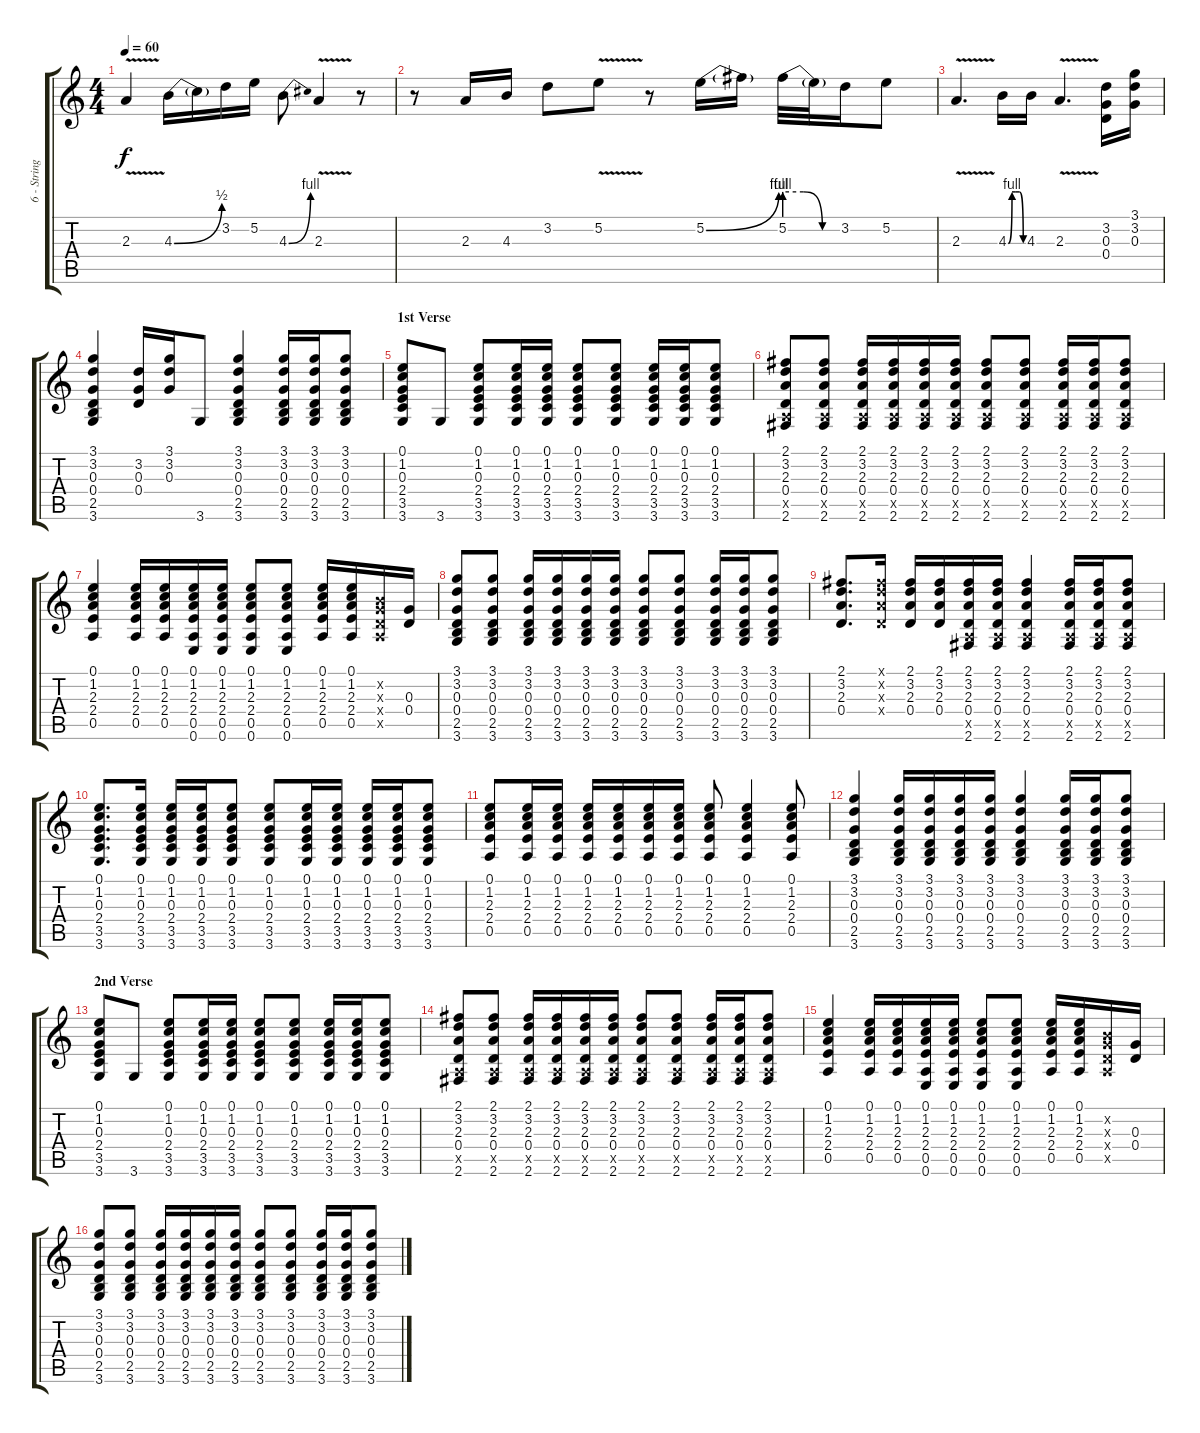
\track ("6 - String Acoustic" "6 - String") {instrument acousticguitarsteel}
\staff {score tabs}
\tuning (E4 B3 G3 D3 A2 E2) {hide}
\ts (4 4)
\tempo 60
\clef g2
\ks c
2.3{v}.4{dy f} 4.3{be (bend 0 0 60 2)}.16 4.3{t}.16 3.2.16 5.2.16 4.3{be (bend 0 0 60 4)}.8 2.3{v}.4 r.8 |
r.8 2.3.16 4.3.16 3.2.8 5.2{v}.8 r.8 5.2{be (bend 0 0 60 4)}.16 5.2{t}.16 5.2{be (custom 0 4 20 4 40 0 60 0)}.32 5.2{t}.32 3.2.16 5.2.8 |
2.3{v}.4{d} 4.3{be (custom 0 0 15 4 30 4 45 4 60 0)}.16 4.3.16 2.3{v}.4{d} (3.2 0.3 0.4).16 (3.1 3.2 0.3).16 |
(3.1 3.2 0.3 0.4 2.5 3.6).4 (3.2 0.3 0.4).16 (3.1 3.2 0.3).16 3.6.8 (3.1 3.2 0.3 0.4 2.5 3.6).4 (3.1 3.2 0.3 0.4 2.5 3.6).16 (3.1 3.2 0.3 0.4 2.5 3.6).16 (3.1 3.2 0.3 0.4 2.5 3.6).8 |
\section ("" "1st Verse")
(0.1 1.2 0.3 2.4 3.5 3.6).8 3.6.8 (0.1 1.2 0.3 2.4 3.5 3.6).8 (0.1 1.2 0.3 2.4 3.5 3.6).16 (0.1 1.2 0.3 2.4 3.5 3.6).16 (0.1 1.2 0.3 2.4 3.5 3.6).8 (0.1 1.2 0.3 2.4 3.5 3.6).8 (0.1 1.2 0.3 2.4 3.5 3.6).16 (0.1 1.2 0.3 2.4 3.5 3.6).16 (0.1 1.2 0.3 2.4 3.5 3.6).8 |
(2.1 3.2 2.3 0.4 0.5{x} 2.6).8 (2.1 3.2 2.3 0.4 0.5{x} 2.6).8 (2.1 3.2 2.3 0.4 0.5{x} 2.6).16 (2.1 3.2 2.3 0.4 0.5{x} 2.6).16 (2.1 3.2 2.3 0.4 0.5{x} 2.6).16 (2.1 3.2 2.3 0.4 0.5{x} 2.6).16 (2.1 3.2 2.3 0.4 0.5{x} 2.6).8 (2.1 3.2 2.3 0.4 0.5{x} 2.6).8 (2.1 3.2 2.3 0.4 0.5{x} 2.6).16 (2.1 3.2 2.3 0.4 0.5{x} 2.6).16 (2.1 3.2 2.3 0.4 0.5{x} 2.6).8 |
(0.1 1.2 2.3 2.4 0.5).4 (0.1 1.2 2.3 2.4 0.5).16 (0.1 1.2 2.3 2.4 0.5).16 (0.1 1.2 2.3 2.4 0.5 0.6).16 (0.1 1.2 2.3 2.4 0.5 0.6).16 (0.1 1.2 2.3 2.4 0.5 0.6).8 (0.1 1.2 2.3 2.4 0.5 0.6).8 (0.1 1.2 2.3 2.4 0.5).16 (0.1 1.2 2.3 2.4 0.5).16 (0.2{x} 0.3{x} 0.4{x} 0.5{x}).16 (0.3 0.4).16 |
(3.1 3.2 0.3 0.4 2.5 3.6).8 (3.1 3.2 0.3 0.4 2.5 3.6).8 (3.1 3.2 0.3 0.4 2.5 3.6).16 (3.1 3.2 0.3 0.4 2.5 3.6).16 (3.1 3.2 0.3 0.4 2.5 3.6).16 (3.1 3.2 0.3 0.4 2.5 3.6).16 (3.1 3.2 0.3 0.4 2.5 3.6).8 (3.1 3.2 0.3 0.4 2.5 3.6).8 (3.1 3.2 0.3 0.4 2.5 3.6).16 (3.1 3.2 0.3 0.4 2.5 3.6).16 (3.1 3.2 0.3 0.4 2.5 3.6).8 |
(2.1 3.2 2.3 0.4).8{d} (2.1{x} 3.2{x} 2.3{x} 0.4{x}).16 (2.1 3.2 2.3 0.4).16 (2.1 3.2 2.3 0.4).16 (2.1 3.2 2.3 0.4 0.5{x} 2.6).16 (2.1 3.2 2.3 0.4 0.5{x} 2.6).16 (2.1 3.2 2.3 0.4 0.5{x} 2.6).4 (2.1 3.2 2.3 0.4 0.5{x} 2.6).16 (2.1 3.2 2.3 0.4 0.5{x} 2.6).16 (2.1 3.2 2.3 0.4 0.5{x} 2.6).8 |
(0.1 1.2 0.3 2.4 3.5 3.6).8{d} (0.1 1.2 0.3 2.4 3.5 3.6).16 (0.1 1.2 0.3 2.4 3.5 3.6).16 (0.1 1.2 0.3 2.4 3.5 3.6).16 (0.1 1.2 0.3 2.4 3.5 3.6).8 (0.1 1.2 0.3 2.4 3.5 3.6).8 (0.1 1.2 0.3 2.4 3.5 3.6).16 (0.1 1.2 0.3 2.4 3.5 3.6).16 (0.1 1.2 0.3 2.4 3.5 3.6).16 (0.1 1.2 0.3 2.4 3.5 3.6).16 (0.1 1.2 0.3 2.4 3.5 3.6).8 |
(0.1 1.2 2.3 2.4 0.5).8 (0.1 1.2 2.3 2.4 0.5).16 (0.1 1.2 2.3 2.4 0.5).16 (0.1 1.2 2.3 2.4 0.5).16 (0.1 1.2 2.3 2.4 0.5).16 (0.1 1.2 2.3 2.4 0.5).16 (0.1 1.2 2.3 2.4 0.5).16 (0.1 1.2 2.3 2.4 0.5).8 (0.1 1.2 2.3 2.4 0.5).4 (0.1 1.2 2.3 2.4 0.5).8 |
(3.1 3.2 0.3 0.4 2.5 3.6).4 (3.1 3.2 0.3 0.4 2.5 3.6).16 (3.1 3.2 0.3 0.4 2.5 3.6).16 (3.1 3.2 0.3 0.4 2.5 3.6).16 (3.1 3.2 0.3 0.4 2.5 3.6).16 (3.1 3.2 0.3 0.4 2.5 3.6).4 (3.1 3.2 0.3 0.4 2.5 3.6).16 (3.1 3.2 0.3 0.4 2.5 3.6).16 (3.1 3.2 0.3 0.4 2.5 3.6).8 |
\section ("" "2nd Verse")
(0.1 1.2 0.3 2.4 3.5 3.6).8 3.6.8 (0.1 1.2 0.3 2.4 3.5 3.6).8 (0.1 1.2 0.3 2.4 3.5 3.6).16 (0.1 1.2 0.3 2.4 3.5 3.6).16 (0.1 1.2 0.3 2.4 3.5 3.6).8 (0.1 1.2 0.3 2.4 3.5 3.6).8 (0.1 1.2 0.3 2.4 3.5 3.6).16 (0.1 1.2 0.3 2.4 3.5 3.6).16 (0.1 1.2 0.3 2.4 3.5 3.6).8 |
(2.1 3.2 2.3 0.4 0.5{x} 2.6).8 (2.1 3.2 2.3 0.4 0.5{x} 2.6).8 (2.1 3.2 2.3 0.4 0.5{x} 2.6).16 (2.1 3.2 2.3 0.4 0.5{x} 2.6).16 (2.1 3.2 2.3 0.4 0.5{x} 2.6).16 (2.1 3.2 2.3 0.4 0.5{x} 2.6).16 (2.1 3.2 2.3 0.4 0.5{x} 2.6).8 (2.1 3.2 2.3 0.4 0.5{x} 2.6).8 (2.1 3.2 2.3 0.4 0.5{x} 2.6).16 (2.1 3.2 2.3 0.4 0.5{x} 2.6).16 (2.1 3.2 2.3 0.4 0.5{x} 2.6).8 |
(0.1 1.2 2.3 2.4 0.5).4 (0.1 1.2 2.3 2.4 0.5).16 (0.1 1.2 2.3 2.4 0.5).16 (0.1 1.2 2.3 2.4 0.5 0.6).16 (0.1 1.2 2.3 2.4 0.5 0.6).16 (0.1 1.2 2.3 2.4 0.5 0.6).8 (0.1 1.2 2.3 2.4 0.5 0.6).8 (0.1 1.2 2.3 2.4 0.5).16 (0.1 1.2 2.3 2.4 0.5).16 (0.2{x} 0.3{x} 0.4{x} 0.5{x}).16 (0.3 0.4).16 |
(3.1 3.2 0.3 0.4 2.5 3.6).8 (3.1 3.2 0.3 0.4 2.5 3.6).8 (3.1 3.2 0.3 0.4 2.5 3.6).16 (3.1 3.2 0.3 0.4 2.5 3.6).16 (3.1 3.2 0.3 0.4 2.5 3.6).16 (3.1 3.2 0.3 0.4 2.5 3.6).16 (3.1 3.2 0.3 0.4 2.5 3.6).8 (3.1 3.2 0.3 0.4 2.5 3.6).8 (3.1 3.2 0.3 0.4 2.5 3.6).16 (3.1 3.2 0.3 0.4 2.5 3.6).16 (3.1 3.2 0.3 0.4 2.5 3.6).8
